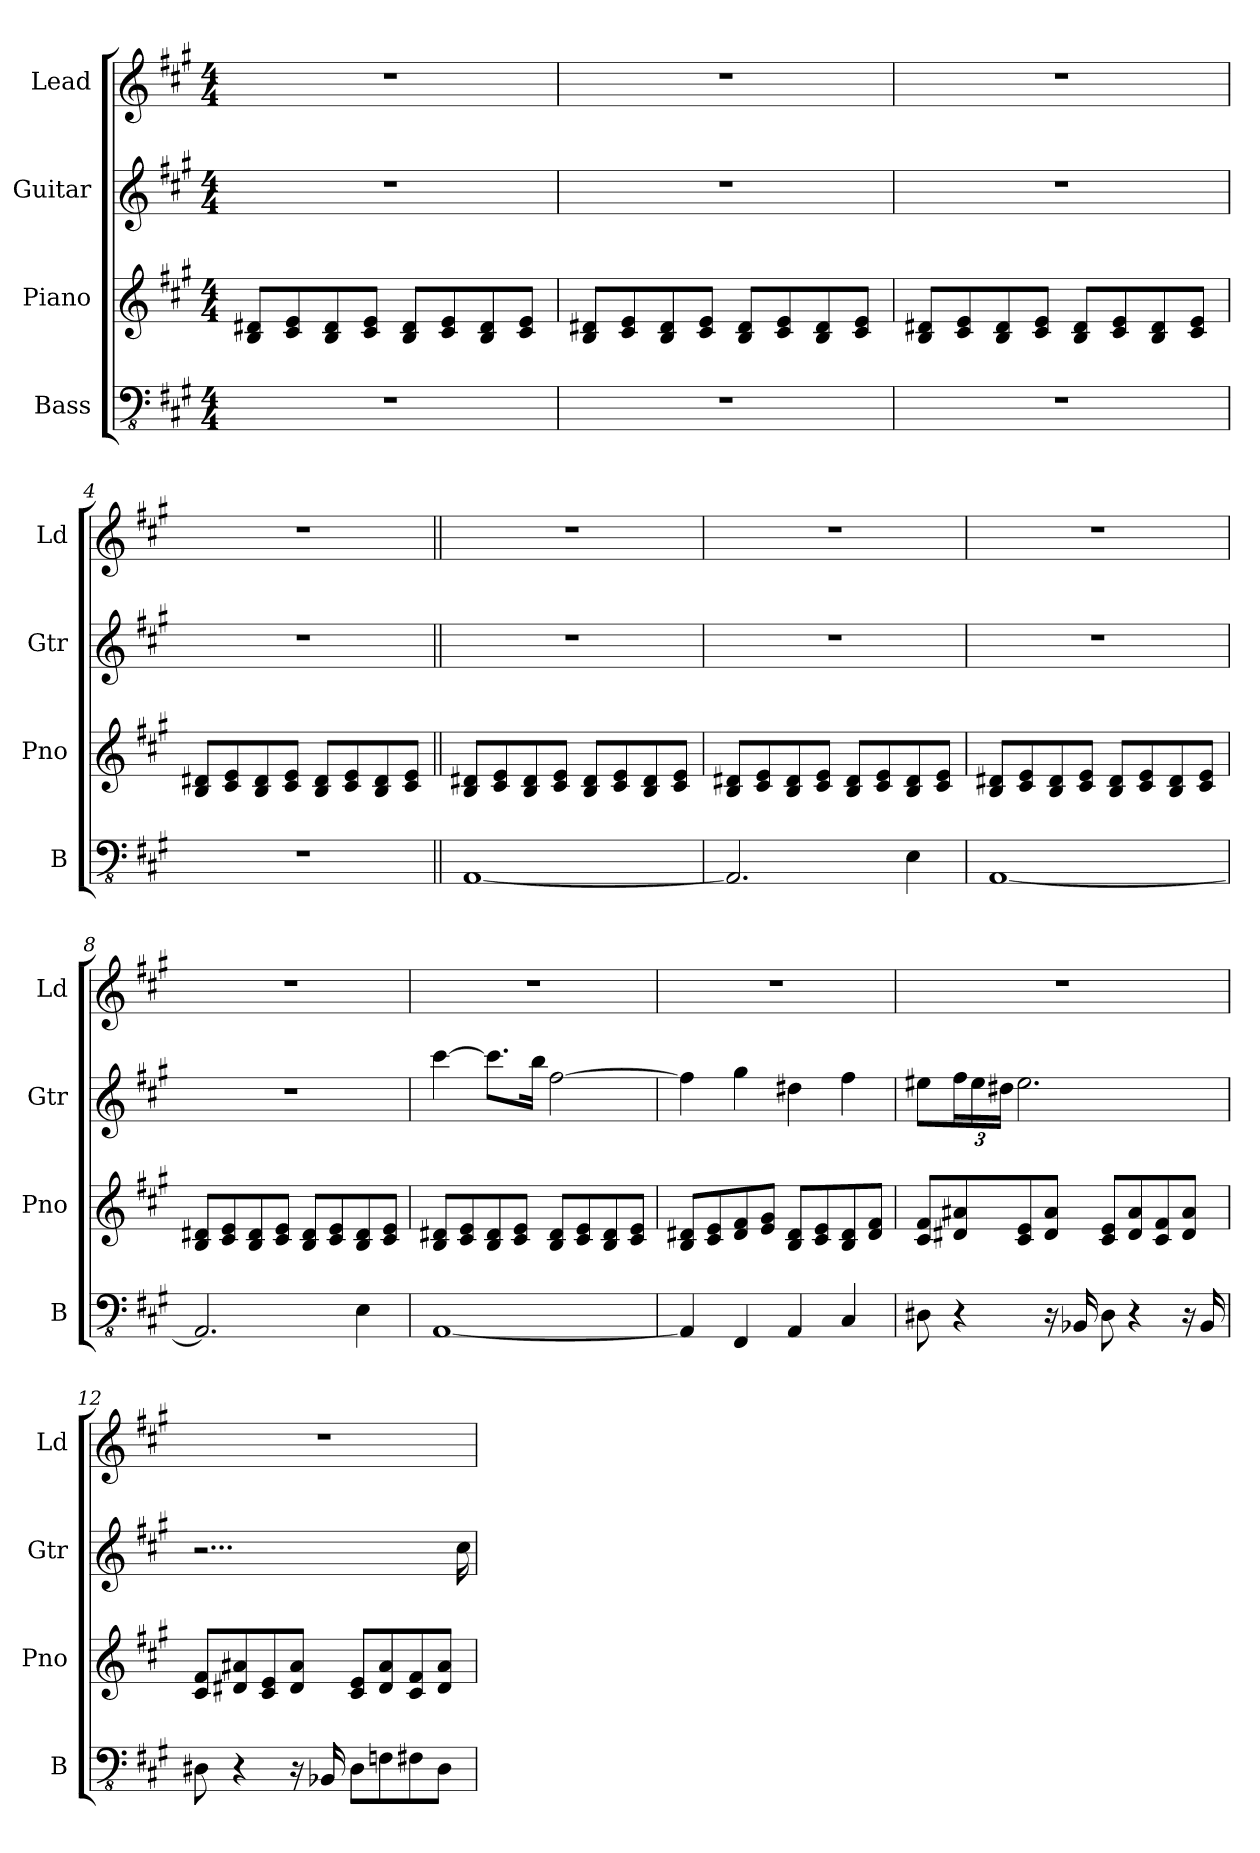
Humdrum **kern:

**kern	**kern	**kern	**kern
*part4	*part3	*part2	*part1
*staff4	*staff3	*staff2	*staff1
*I"Bass	*I"Piano	*I"Guitar	*I"Lead
*I'B	*I'Pno	*I'Gtr	*I'Ld
*clefFv4	*clefG2	*clefG2	*clefG2
*k[f#c#g#]	*k[f#c#g#]	*k[f#c#g#]	*k[f#c#g#]
*A:	*A:	*A:	*A:
*M4/4	*M4/4	*M4/4	*M4/4
=1	=1	=1	=1
1r	8B/ 8d#X/L	1r	1r
.	8c#/ 8e/	.	.
.	8B/ 8d#/	.	.
.	8c#/ 8e/J	.	.
.	8B/ 8d#/L	.	.
.	8c#/ 8e/	.	.
.	8B/ 8d#/	.	.
.	8c#/ 8e/J	.	.
=2	=2	=2	=2
1r	8B/ 8d#X/L	1r	1r
.	8c#/ 8e/	.	.
.	8B/ 8d#/	.	.
.	8c#/ 8e/J	.	.
.	8B/ 8d#/L	.	.
.	8c#/ 8e/	.	.
.	8B/ 8d#/	.	.
.	8c#/ 8e/J	.	.
=3	=3	=3	=3
1r	8B/ 8d#X/L	1r	1r
.	8c#/ 8e/	.	.
.	8B/ 8d#/	.	.
.	8c#/ 8e/J	.	.
.	8B/ 8d#/L	.	.
.	8c#/ 8e/	.	.
.	8B/ 8d#/	.	.
.	8c#/ 8e/J	.	.
!!LO:LB:g=z
=4	=4	=4	=4
1r	8B/ 8d#X/L	1r	1r
.	8c#/ 8e/	.	.
.	8B/ 8d#/	.	.
.	8c#/ 8e/J	.	.
.	8B/ 8d#/L	.	.
.	8c#/ 8e/	.	.
.	8B/ 8d#/	.	.
.	8c#/ 8e/J	.	.
!!LO:LB:g=z
=5||	=5||	=5||	=5||
[1AAA	8B/ 8d#X/L	1r	1r
.	8c#/ 8e/	.	.
.	8B/ 8d#/	.	.
.	8c#/ 8e/J	.	.
.	8B/ 8d#/L	.	.
.	8c#/ 8e/	.	.
.	8B/ 8d#/	.	.
.	8c#/ 8e/J	.	.
=6	=6	=6	=6
2.AAA/]	8B/ 8d#X/L	1r	1r
.	8c#/ 8e/	.	.
.	8B/ 8d#/	.	.
.	8c#/ 8e/J	.	.
.	8B/ 8d#/L	.	.
.	8c#/ 8e/	.	.
4EE\	8B/ 8d#/	.	.
.	8c#/ 8e/J	.	.
=7	=7	=7	=7
[1AAA	8B/ 8d#X/L	1r	1r
.	8c#/ 8e/	.	.
.	8B/ 8d#/	.	.
.	8c#/ 8e/J	.	.
.	8B/ 8d#/L	.	.
.	8c#/ 8e/	.	.
.	8B/ 8d#/	.	.
.	8c#/ 8e/J	.	.
=8	=8	=8	=8
2.AAA/]	8B/ 8d#X/L	1r	1r
.	8c#/ 8e/	.	.
.	8B/ 8d#/	.	.
.	8c#/ 8e/J	.	.
.	8B/ 8d#/L	.	.
.	8c#/ 8e/	.	.
4EE\	8B/ 8d#/	.	.
.	8c#/ 8e/J	.	.
!!LO:PB:g=z
=9	=9	=9	=9
[1AAA	8B/ 8d#X/L	[4ccc#\	1r
.	8c#/ 8e/	.	.
.	8B/ 8d#/	8.ccc#\L]	.
.	8c#/ 8e/J	.	.
.	.	16bb\Jk	.
.	8B/ 8d#/L	[2ff#\	.
.	8c#/ 8e/	.	.
.	8B/ 8d#/	.	.
.	8c#/ 8e/J	.	.
=10	=10	=10	=10
4AAA/]	8B/ 8d#X/L	4ff#\]	1r
.	8c#/ 8e/	.	.
4FFF#/	8d#/ 8f#/	4gg#\	.
.	8e/ 8g#/J	.	.
4AAA/	8B/ 8d#/L	4dd#X\	.
.	8c#/ 8e/	.	.
4CC#/	8B/ 8d#/	4ff#\	.
.	8d#/ 8f#/J	.	.
=11	=11	=11	=11
8DD#X\	8c#/ 8f#/L	8ee#X\L	1r
*	*	*Xbrackettup	*
4r	8d#X/ 8a#X/	24ff#\L	.
.	.	24ee#\	.
.	.	24dd#X\JJ	.
.	8c#/ 8e/	2.ee#\	.
16r	8d#/ 8a#/J	.	.
16BBB-X/	.	.	.
8DD#\	8c#/ 8e/L	.	.
4r	8d#/ 8a#/	.	.
.	8c#/ 8f#/	.	.
16r	8d#/ 8a#/J	.	.
16BBB-/	.	.	.
!!LO:LB:g=z
=12	=12	=12	=12
8DD#X\	8c#/ 8f#/L	2...r	1r
4r	8d#X/ 8a#X/	.	.
.	8c#/ 8e/	.	.
16r	8d#/ 8a#/J	.	.
16BBB-X/	.	.	.
8DD#\L	8c#/ 8e/L	.	.
8FFn\	8d#/ 8a#/	.	.
8FF#X\	8c#/ 8f#/	.	.
8DD#\J	8d#/ 8a#/J	.	.
.	.	16cc#\	.
=	=	=	=
*-	*-	*-	*-
